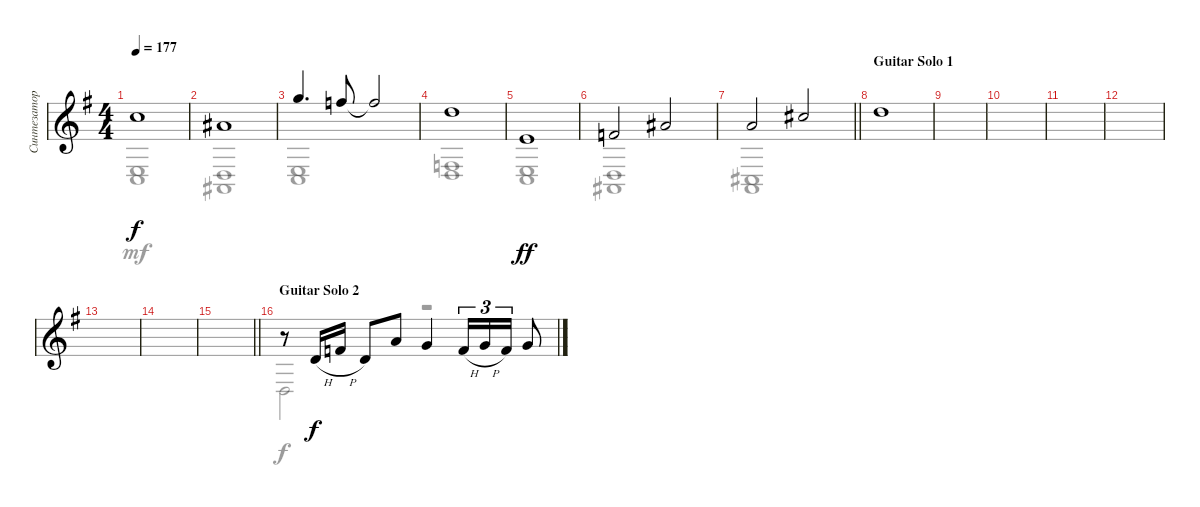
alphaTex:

\track ("Синтезатор" "Синтезатор") {instrument synthbrass1}
\staff {score}
\tuning (E4 B3 G3 D3 A2 E2) {hide}
\voice
\ts (4 4)
\tempo 177
\clef g2
\ks eminor
8.1.1{dy f} |
6.1.1 |
15.1.4{d} 13.1.8 13.1{t}.2 |
10.1.1 |
0.1.1{dy ff} |
1.1.2 6.1.2 |
\barLineRight lightlight
5.1.2 9.1.2 |
\section ("" "Guitar Solo 1")
10.1.1 |
|
|
|
|
|
|
\barLineRight lightlight
|
\section ("" "Guitar Solo 2")
r.8{instrument synthbrass1} 3.2{h}.16{dy f} 6.2{h}.16 3.2.8 5.1.8 3.1.4 1.1{h}.16{tu (3 2)} 3.1{h}.16{tu (3 2)} 1.1.16{tu (3 2)} 3.1.8
\voice
\clef g2
\ottava regular
\simile none
\ks eminor
(7.5 8.6).1{dy mf} |
(5.5 6.6).1 |
(7.5 8.6).1 |
(8.5 10.6).1 |
(7.5 8.6).1 |
(5.5 6.6).1 |
\barLineRight lightlight
(4.5 5.6).1 |
|
|
|
|
|
|
|
\barLineRight lightlight
|
0.4.2{dy f} r.2
